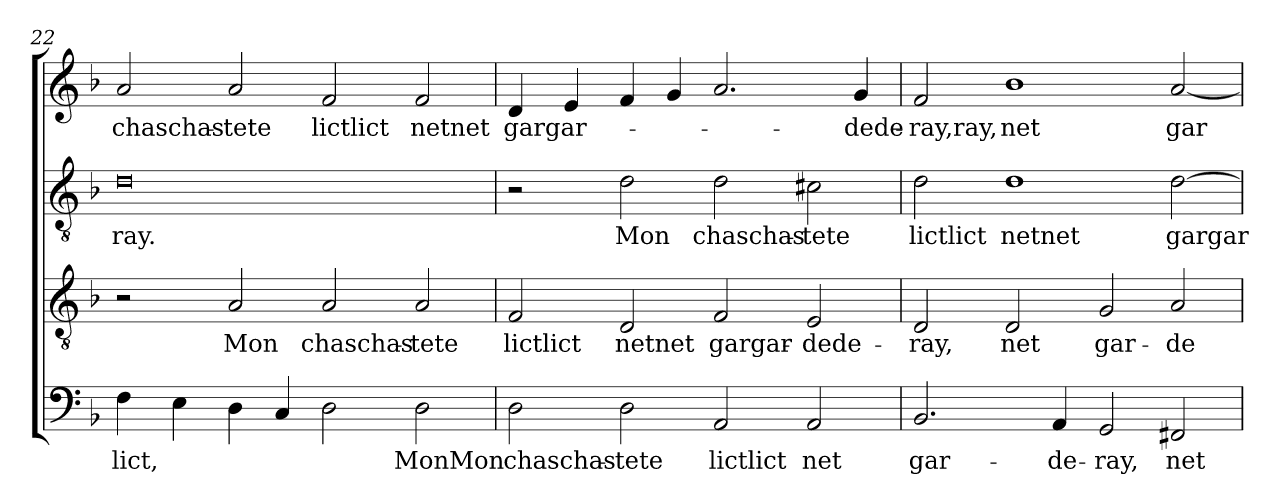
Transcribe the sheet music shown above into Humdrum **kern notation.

**kern	**text	**kern	**text	**kern	**text	**kern	**text
*part4	*part4	*part3	*part3	*part2	*part2	*part1	*part1
*staff4	*staff4	*staff3	*staff3	*staff2	*staff2	*staff1	*staff1
*clefF4	*	*clefGv2	*	*clefGv2	*	*clefG2	*
*k[b-]	*	*k[b-]	*	*k[b-]	*	*k[b-]	*
=22	=22	=22	=22	=22	=22	=22	=22
4F	lict,	2r	.	0d	-ray.	2a	chaschas-
4E	.	.	.	.	.	.	.
4D	.	2A	Mon	.	.	2a	-tete
4C	.	.	.	.	.	.	.
2D	.	2A	chaschas-	.	.	2f	lictlict
2D	MonMon	2A	-tete	.	.	2f	netnet
=23	=23	=23	=23	=23	=23	=23	=23
2D	chaschas-	2F	lictlict	2r	.	4d	gargar-
.	.	.	.	.	.	4e	.
2D	-tete	2D	netnet	2d	Mon	4f	.
.	.	.	.	.	.	4g	.
2AA	lictlict	2F	gargar-	2d	chaschas-	2.a	.
2AA	net	2E	-dede-	2c#X	-tete	.	.
.	.	.	.	.	.	4g	-dede-
=24	=24	=24	=24	=24	=24	=24	=24
2.BB-	gar-	2D	ray,	2d	lictlict	2f	-ray,ray,
.	.	2D	net	1d	netnet	1b-	net
4AA	-de-	.	.	.	.	.	.
2GG	-ray,	2G	gar-	.	.	.	.
2FF#X	net	2A	-de-	[2d	gargar-	[2a	gar-
=	=	=	=	=	=	=	=
*-	*-	*-	*-	*-	*-	*-	*-
